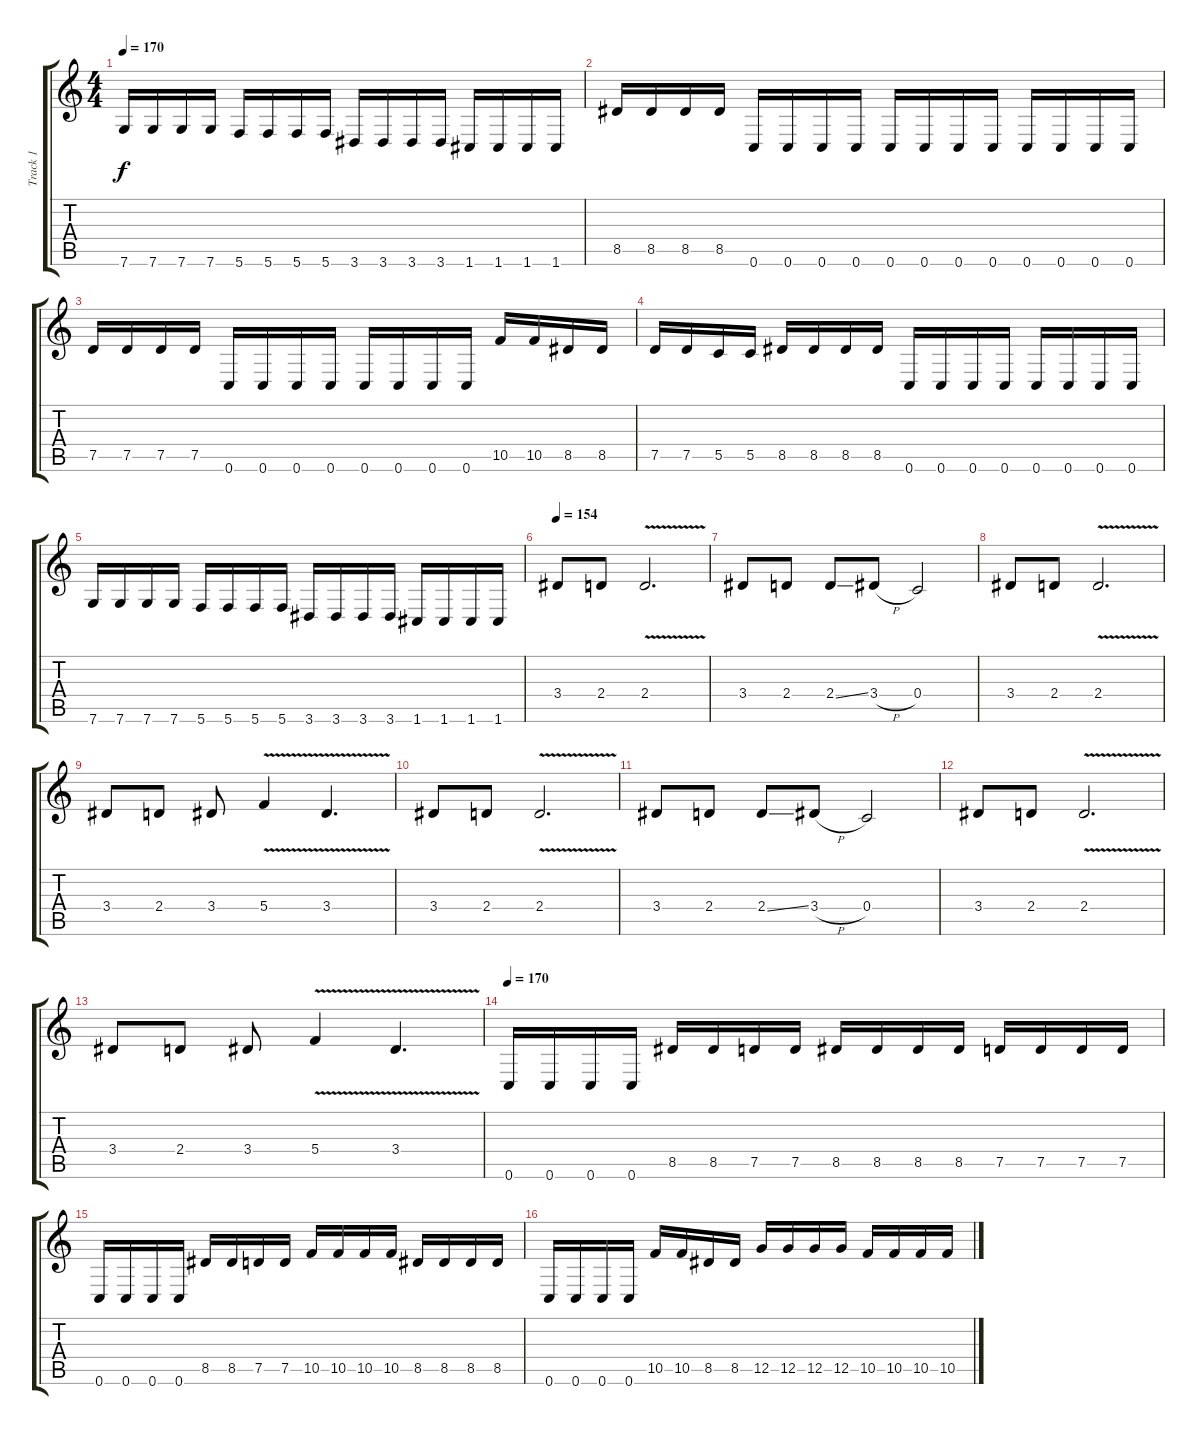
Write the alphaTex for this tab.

\track ("Track 1" "Track 1") {instrument distortionguitar}
\staff {score tabs}
\tuning (D4 A3 F3 C3 G2 C2) {hide}
\ts (4 4)
\tempo 170
\clef g2
\ks c
7.6.16{dy f} 7.6.16 7.6.16 7.6.16 5.6.16 5.6.16 5.6.16 5.6.16 3.6.16 3.6.16 3.6.16 3.6.16 1.6.16 1.6.16 1.6.16 1.6.16 |
8.5.16 8.5.16 8.5.16 8.5.16 0.6.16 0.6.16 0.6.16 0.6.16 0.6.16 0.6.16 0.6.16 0.6.16 0.6.16 0.6.16 0.6.16 0.6.16 |
7.5.16 7.5.16 7.5.16 7.5.16 0.6.16 0.6.16 0.6.16 0.6.16 0.6.16 0.6.16 0.6.16 0.6.16 10.5.16 10.5.16 8.5.16 8.5.16 |
7.5.16 7.5.16 5.5.16 5.5.16 8.5.16 8.5.16 8.5.16 8.5.16 0.6.16 0.6.16 0.6.16 0.6.16 0.6.16 0.6.16 0.6.16 0.6.16 |
7.6.16 7.6.16 7.6.16 7.6.16 5.6.16 5.6.16 5.6.16 5.6.16 3.6.16 3.6.16 3.6.16 3.6.16 1.6.16 1.6.16 1.6.16 1.6.16 |
\tempo 154
3.4.8 2.4.8 2.4{v}.2{d} |
3.4.8 2.4.8 2.4{ss}.8 3.4{h}.8 0.4.2 |
3.4.8 2.4.8 2.4{v}.2{d} |
3.4.8 2.4.8 3.4.8 5.4{v}.4 3.4{v}.4{d} |
3.4.8 2.4.8 2.4{v}.2{d} |
3.4.8 2.4.8 2.4{ss}.8 3.4{h}.8 0.4.2 |
3.4.8 2.4.8 2.4{v}.2{d} |
3.4.8 2.4.8 3.4.8 5.4{v}.4 3.4{v}.4{d} |
\tempo 170
0.6.16 0.6.16 0.6.16 0.6.16 8.5.16 8.5.16 7.5.16 7.5.16 8.5.16 8.5.16 8.5.16 8.5.16 7.5.16 7.5.16 7.5.16 7.5.16 |
0.6.16 0.6.16 0.6.16 0.6.16 8.5.16 8.5.16 7.5.16 7.5.16 10.5.16 10.5.16 10.5.16 10.5.16 8.5.16 8.5.16 8.5.16 8.5.16 |
0.6.16 0.6.16 0.6.16 0.6.16 10.5.16 10.5.16 8.5.16 8.5.16 12.5.16 12.5.16 12.5.16 12.5.16 10.5.16 10.5.16 10.5.16 10.5.16
